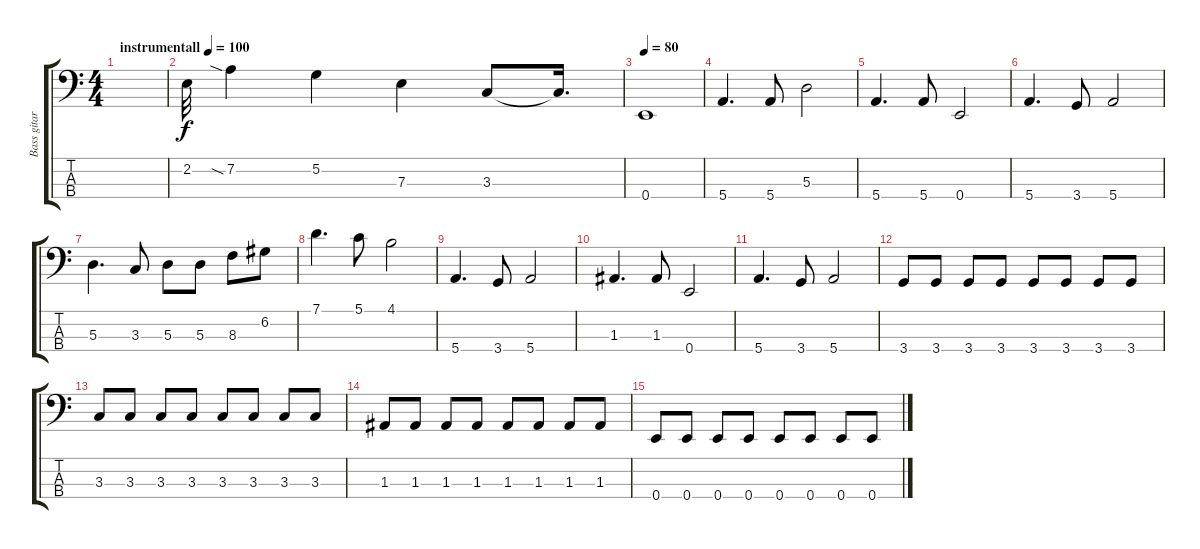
\track ("Bass gitara" "Bass gitar") {instrument electricbassfinger}
\staff {score tabs}
\tuning (G2 D2 A1 E1) {hide}
\ts (4 4)
\tempo (100 "instrumentall")
\clef f4
\ks aminor
|
2.2.32 7.2{sia}.4 5.2.4 7.3.4 3.3.8 3.3{t}.16{d} |
\tempo 80
0.4.1 |
5.4.4{d} 5.4.8 5.3.2 |
5.4.4{d} 5.4.8 0.4.2 |
5.4.4{d} 3.4.8 5.4.2 |
5.3.4{d} 3.3.8 5.3.8 5.3.8 8.3.8 6.2.8 |
7.1.4{d} 5.1.8 4.1.2 |
5.4.4{d} 3.4.8 5.4.2 |
1.3.4{d} 1.3.8 0.4.2 |
5.4.4{d} 3.4.8 5.4.2 |
3.4.8 3.4.8 3.4.8 3.4.8 3.4.8 3.4.8 3.4.8 3.4.8 |
3.3.8 3.3.8 3.3.8 3.3.8 3.3.8 3.3.8 3.3.8 3.3.8 |
1.3.8 1.3.8 1.3.8 1.3.8 1.3.8 1.3.8 1.3.8 1.3.8 |
0.4.8 0.4.8 0.4.8 0.4.8 0.4.8 0.4.8 0.4.8 0.4.8
